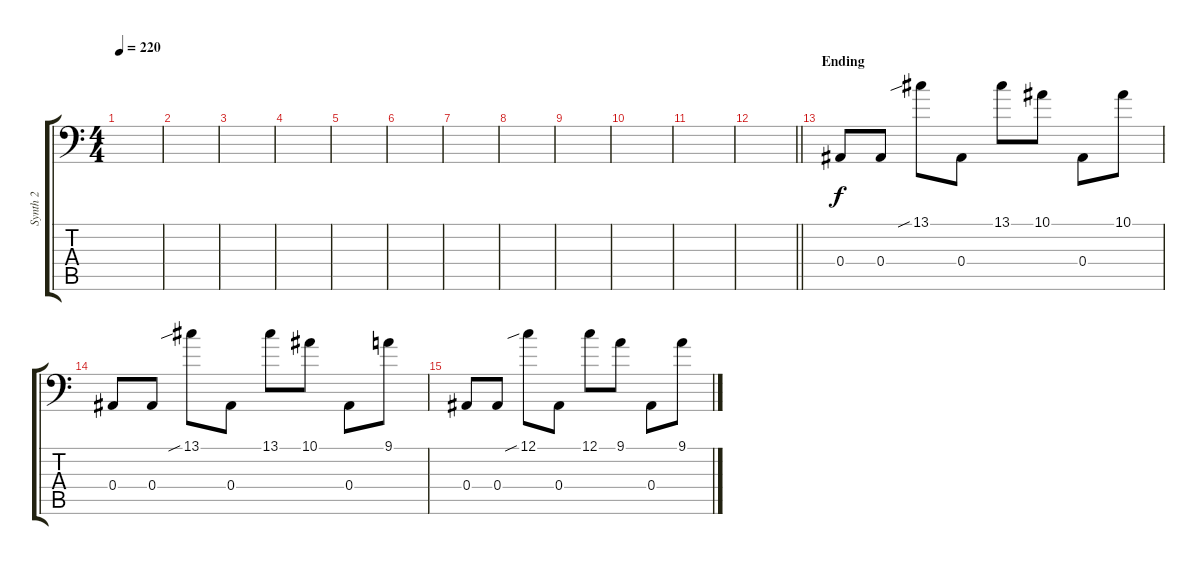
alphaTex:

\track ("Synth 2" "Synth 2") {instrument synthbrass1}
\staff {score tabs}
\tuning (C4 G3 Eb3 Bb2 F2 Bb1) {hide}
\ts (4 4)
\tempo 220
\clef f4
\ks c
|
|
|
|
|
|
|
|
|
|
|
\barLineRight lightlight
|
\section ("" "Ending")
0.4.8 0.4.8 13.1{sib}.8 0.4.8 13.1.8 10.1.8 0.4.8 10.1.8 |
0.4.8 0.4.8 13.1{sib}.8 0.4.8 13.1.8 10.1.8 0.4.8 9.1.8 |
0.4.8 0.4.8 12.1{sib}.8 0.4.8 12.1.8 9.1.8 0.4.8 9.1.8
